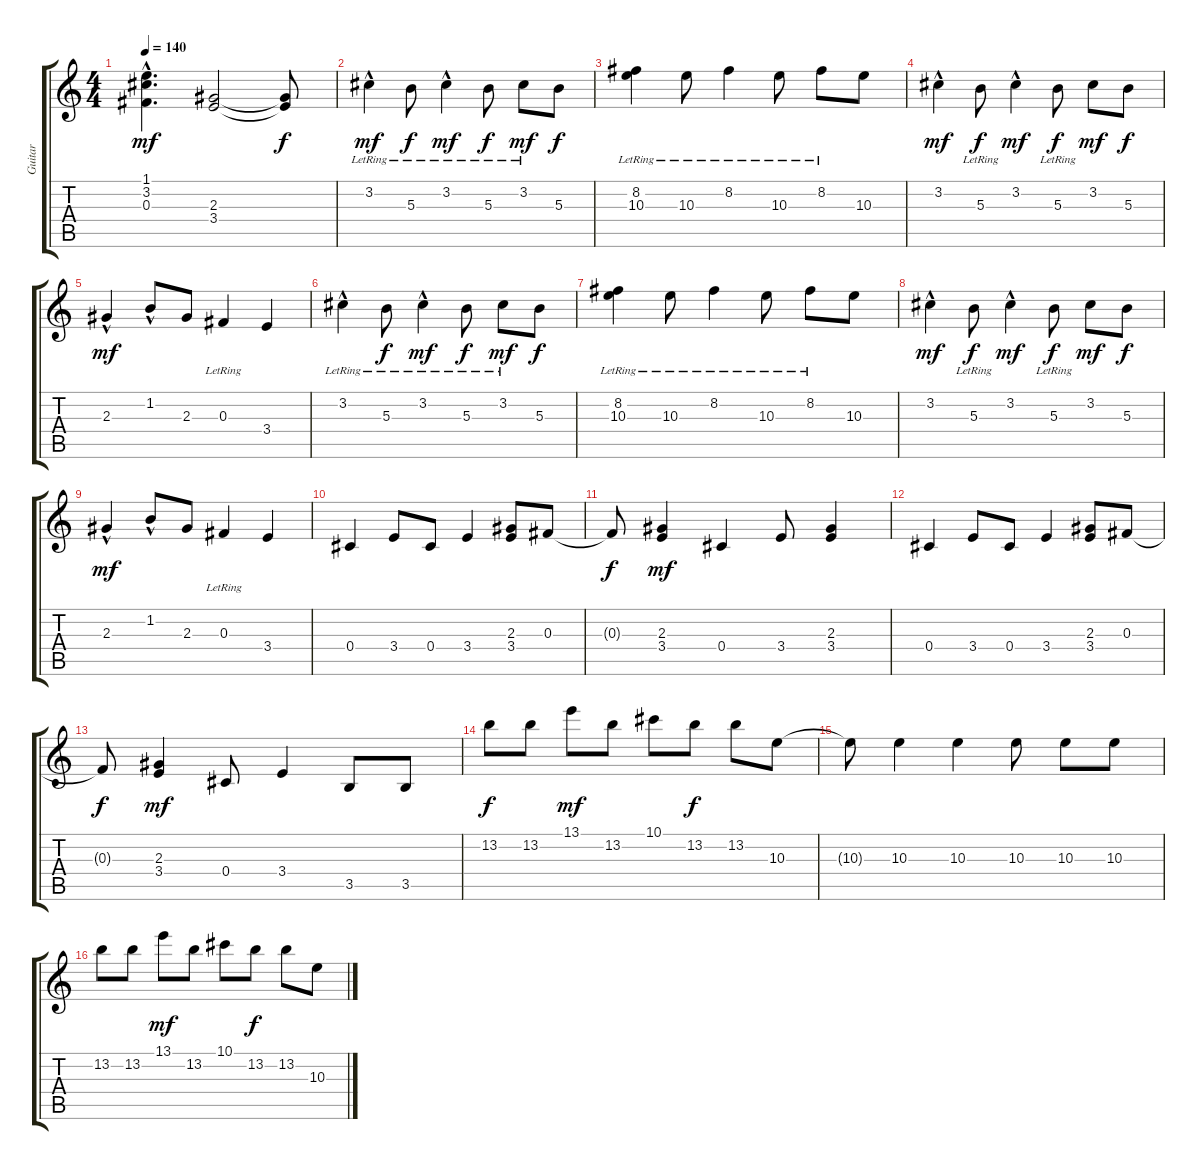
\track ("Guitar" "Guitar") {instrument electricguitarclean}
\staff {score tabs}
\tuning (Eb4 Bb3 Gb3 Db3 Ab2 Eb2) {hide}
\ts (4 4)
\tempo 140
\clef g2
\ks c
(1.1{hac} 3.2{hac} 0.3{hac}).4{d dy mf} (2.3 3.4).2 (2.3{t} 3.4{t}).8{dy f} |
3.2{hac lr}.4{dy mf} 5.3{lr}.8{dy f} 3.2{hac lr}.4{dy mf} 5.3{lr}.8{dy f} 3.2{lr}.8{dy mf} 5.3.8{dy f} |
(8.2{lr} 10.3).4 10.3{lr}.8 8.2{lr}.4 10.3{lr}.8 8.2{lr}.8 10.3.8 |
3.2{hac}.4{dy mf} 5.3{lr}.8{dy f} 3.2{hac}.4{dy mf} 5.3{lr}.8{dy f} 3.2.8{dy mf} 5.3.8{dy f} |
2.3{hac}.4{dy mf} 1.2{hac}.8 2.3.8 0.3{lr}.4 3.4.4 |
3.2{hac lr}.4 5.3{lr}.8{dy f} 3.2{hac lr}.4{dy mf} 5.3{lr}.8{dy f} 3.2{lr}.8{dy mf} 5.3.8{dy f} |
(8.2{lr} 10.3).4 10.3{lr}.8 8.2{lr}.4 10.3{lr}.8 8.2{lr}.8 10.3.8 |
3.2{hac}.4{dy mf} 5.3{lr}.8{dy f} 3.2{hac}.4{dy mf} 5.3{lr}.8{dy f} 3.2.8{dy mf} 5.3.8{dy f} |
2.3{hac}.4{dy mf} 1.2{hac}.8 2.3.8 0.3{lr}.4 3.4.4 |
0.4.4 3.4.8 0.4.8 3.4.4 (2.3 3.4).8 0.3.8 |
0.3{t}.8{dy f} (2.3 3.4).4{dy mf} 0.4.4 3.4.8 (2.3 3.4).4 |
0.4.4 3.4.8 0.4.8 3.4.4 (2.3 3.4).8 0.3.8 |
0.3{t}.8{dy f} (2.3 3.4).4{dy mf} 0.4.8 3.4.4 3.5.8 3.5.8 |
13.2.8{dy f} 13.2.8 13.1.8{dy mf} 13.2.8 10.1.8 13.2.8{dy f} 13.2.8 10.3.8 |
10.3{t}.8 10.3.4 10.3.4 10.3.8 10.3.8 10.3.8 |
13.2.8 13.2.8 13.1.8{dy mf} 13.2.8 10.1.8 13.2.8{dy f} 13.2.8 10.3.8
